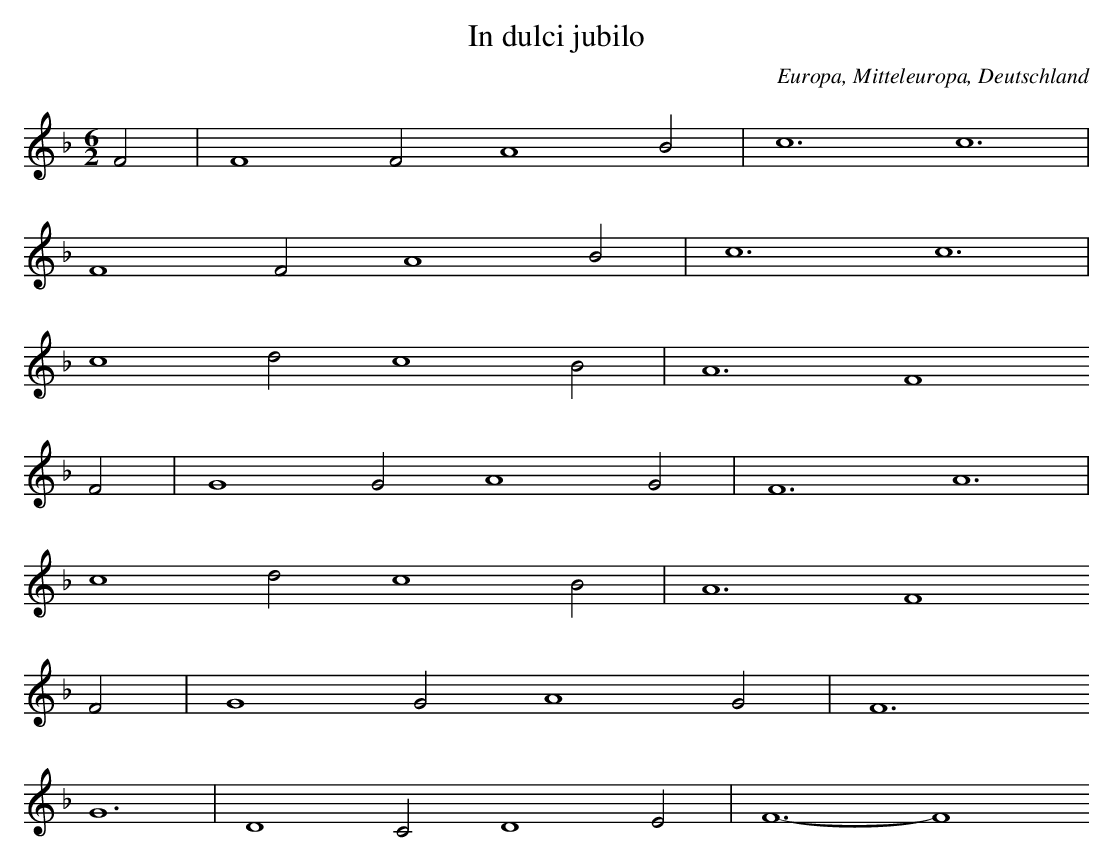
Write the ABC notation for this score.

X:1
T: In dulci jubilo
O: Europa, Mitteleuropa, Deutschland
M: 6/2
L: 1/2
K: F
F | F2FA2B | c3c3 |
F2FA2B | c3c3 |
c2dc2B | A3F2
F | G2GA2G | F3A3 |
c2dc2B | A3F2
F | G2GA2G | F3
G3 | D2CD2E | F3-F2
